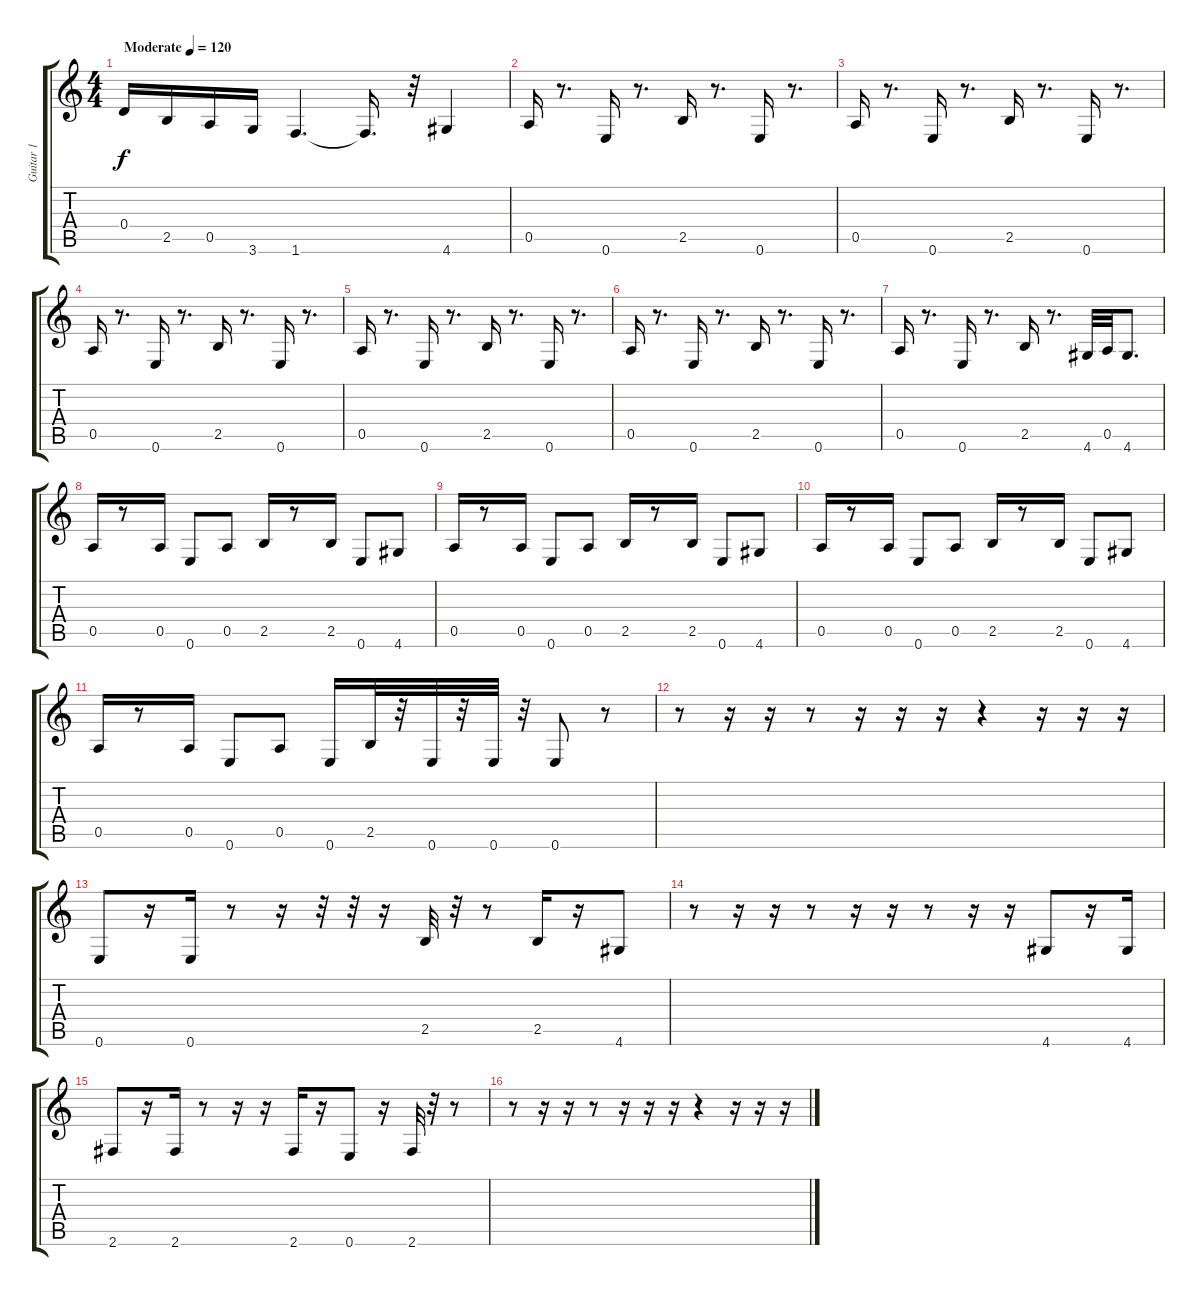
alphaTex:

\track ("Guitar 1" "Guitar 1") {instrument acousticguitarnylon}
\staff {score tabs}
\tuning (E4 B3 G3 D3 A2 E2) {hide}
\ts (4 4)
\tempo (120 "Moderate")
\clef g2
\ks c
0.4.16{dy f instrument acousticguitarnylon} 2.5.16 0.5.16 3.6.16 1.6.4{d} 1.6{t}.16{d} r.32 4.6.4{volume 16} |
0.5.16{instrument synthbass1} r.8{d} 0.6.16 r.8{d} 2.5.16 r.8{d} 0.6.16 r.8{d} |
0.5.16 r.8{d} 0.6.16 r.8{d} 2.5.16 r.8{d} 0.6.16 r.8{d} |
0.5.16 r.8{d} 0.6.16 r.8{d} 2.5.16 r.8{d} 0.6.16 r.8{d} |
0.5.16 r.8{d} 0.6.16 r.8{d} 2.5.16 r.8{d} 0.6.16 r.8{d} |
0.5.16 r.8{d} 0.6.16 r.8{d} 2.5.16 r.8{d} 0.6.16 r.8{d} |
0.5.16 r.8{d} 0.6.16 r.8{d} 2.5.16 r.8{d} 4.6.32 0.5.32 4.6.8{d} |
0.5.16 r.8 0.5.16 0.6.8 0.5.8 2.5.16 r.8 2.5.16 0.6.8 4.6.8 |
0.5.16 r.8 0.5.16 0.6.8 0.5.8 2.5.16 r.8 2.5.16 0.6.8 4.6.8 |
0.5.16 r.8 0.5.16 0.6.8 0.5.8 2.5.16 r.8 2.5.16 0.6.8 4.6.8 |
0.5.16 r.8 0.5.16 0.6.8 0.5.8 0.6.16 2.5.32 r.32 0.6.32 r.32 0.6.32 r.32 0.6.8 r.8 |
r.8 r.16 r.16 r.8 r.16 r.16 r.16 r.4 r.16 r.16 r.16 |
0.6.8 r.16 0.6.16 r.8 r.16 r.32 r.32 r.16 2.5.32 r.32 r.8 2.5.16 r.16 4.6.8 |
r.8 r.16 r.16 r.8 r.16 r.16 r.8 r.16 r.16 4.6.8 r.16 4.6.16 |
2.6.8 r.16 2.6.16 r.8 r.16 r.16 2.6.16 r.16 0.6.8 r.16 2.6.32 r.32 r.8 |
r.8 r.16 r.16 r.8 r.16 r.16 r.16 r.4 r.16 r.16 r.16
